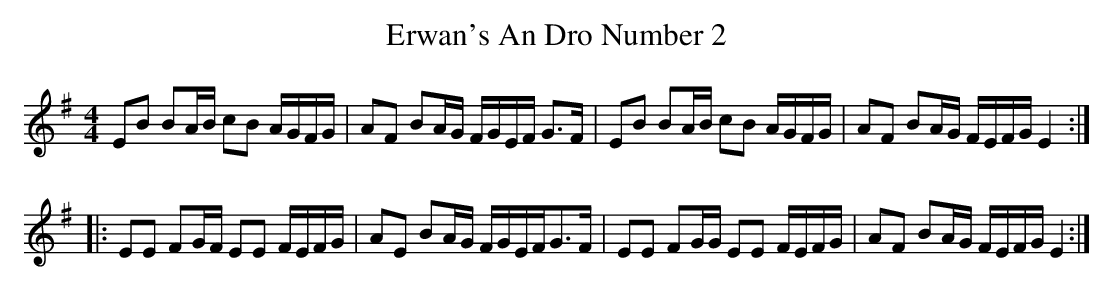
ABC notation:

X:1
T:Erwan's An Dro Number 2
M:4/4
L:1/8
K:G
EB BA/B/ cB A/G/F/G/ | AF BA/G/ F/G/E/F/ G>F | EB BA/B/ cB  A/G/F/G/ | AF BA/G/ F/E/F/G/E2 ::
EE FG/F/ EE F/E/F/G/ | AE BA/G/ F/G/E/F/G>F | EE FG/G/ EE F/E/F/G/ | AF BA/G/ F/E/F/G/E2 :|
